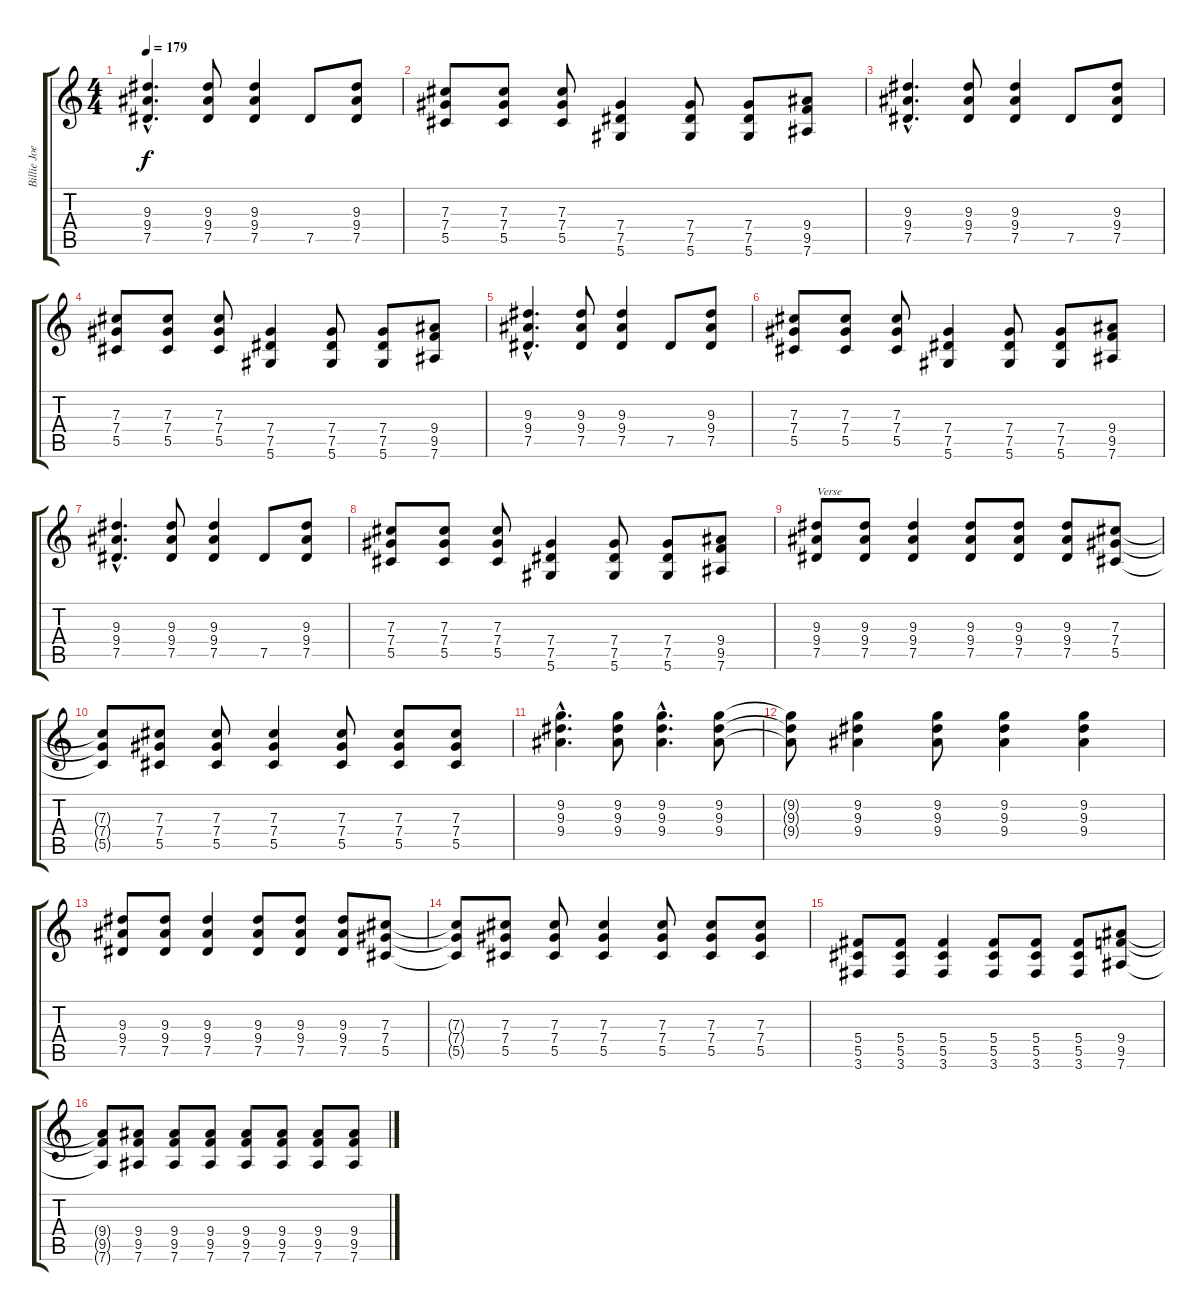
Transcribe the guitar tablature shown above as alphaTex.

\track ("Billie Joe (Guitar)" "Billie Joe") {instrument distortionguitar}
\staff {score tabs}
\tuning (Eb4 Bb3 Gb3 Db3 Ab2 Eb2) {hide}
\ts (4 4)
\tempo 179
\clef g2
\ks c
(9.3{hac} 9.4{hac} 7.5{hac}).4{d dy f instrument distortionguitar} (9.3 9.4 7.5).8 (9.3 9.4 7.5).4 7.5.8 (9.3 9.4 7.5).8 |
(7.3 7.4 5.5).8 (7.3 7.4 5.5).8 (7.3 7.4 5.5).8 (7.4 7.5 5.6).4 (7.4 7.5 5.6).8 (7.4 7.5 5.6).8 (9.4 9.5 7.6).8 |
(9.3{hac} 9.4{hac} 7.5{hac}).4{d} (9.3 9.4 7.5).8 (9.3 9.4 7.5).4 7.5.8 (9.3 9.4 7.5).8 |
(7.3 7.4 5.5).8 (7.3 7.4 5.5).8 (7.3 7.4 5.5).8 (7.4 7.5 5.6).4 (7.4 7.5 5.6).8 (7.4 7.5 5.6).8 (9.4 9.5 7.6).8 |
(9.3{hac} 9.4{hac} 7.5{hac}).4{d} (9.3 9.4 7.5).8 (9.3 9.4 7.5).4 7.5.8 (9.3 9.4 7.5).8 |
(7.3 7.4 5.5).8 (7.3 7.4 5.5).8 (7.3 7.4 5.5).8 (7.4 7.5 5.6).4 (7.4 7.5 5.6).8 (7.4 7.5 5.6).8 (9.4 9.5 7.6).8 |
(9.3{hac} 9.4{hac} 7.5{hac}).4{d} (9.3 9.4 7.5).8 (9.3 9.4 7.5).4 7.5.8 (9.3 9.4 7.5).8 |
(7.3 7.4 5.5).8 (7.3 7.4 5.5).8 (7.3 7.4 5.5).8 (7.4 7.5 5.6).4 (7.4 7.5 5.6).8 (7.4 7.5 5.6).8 (9.4 9.5 7.6).8 |
(9.3 9.4 7.5).8{txt "Verse"} (9.3 9.4 7.5).8 (9.3 9.4 7.5).4 (9.3 9.4 7.5).8 (9.3 9.4 7.5).8 (9.3 9.4 7.5).8 (7.3 7.4 5.5).8 |
(7.3{t} 7.4{t} 5.5{t}).8 (7.3 7.4 5.5).8 (7.3 7.4 5.5).8 (7.3 7.4 5.5).4 (7.3 7.4 5.5).8 (7.3 7.4 5.5).8 (7.3 7.4 5.5).8 |
(9.2{hac} 9.3{hac} 9.4{hac}).4{d} (9.2 9.3 9.4).8 (9.2{hac} 9.3{hac} 9.4{hac}).4{d} (9.2 9.3 9.4).8 |
(9.2{t} 9.3{t} 9.4{t}).8 (9.2 9.3 9.4).4 (9.2 9.3 9.4).8 (9.2 9.3 9.4).4 (9.2 9.3 9.4).4 |
(9.3 9.4 7.5).8 (9.3 9.4 7.5).8 (9.3 9.4 7.5).4 (9.3 9.4 7.5).8 (9.3 9.4 7.5).8 (9.3 9.4 7.5).8 (7.3 7.4 5.5).8 |
(7.3{t} 7.4{t} 5.5{t}).8 (7.3 7.4 5.5).8 (7.3 7.4 5.5).8 (7.3 7.4 5.5).4 (7.3 7.4 5.5).8 (7.3 7.4 5.5).8 (7.3 7.4 5.5).8 |
(5.4 5.5 3.6).8 (5.4 5.5 3.6).8 (5.4 5.5 3.6).4 (5.4 5.5 3.6).8 (5.4 5.5 3.6).8 (5.4 5.5 3.6).8 (9.4 9.5 7.6).8 |
(9.4{t} 9.5{t} 7.6{t}).8 (9.4 9.5 7.6).8 (9.4 9.5 7.6).8 (9.4 9.5 7.6).8 (9.4 9.5 7.6).8 (9.4 9.5 7.6).8 (9.4 9.5 7.6).8 (9.4 9.5 7.6).8
